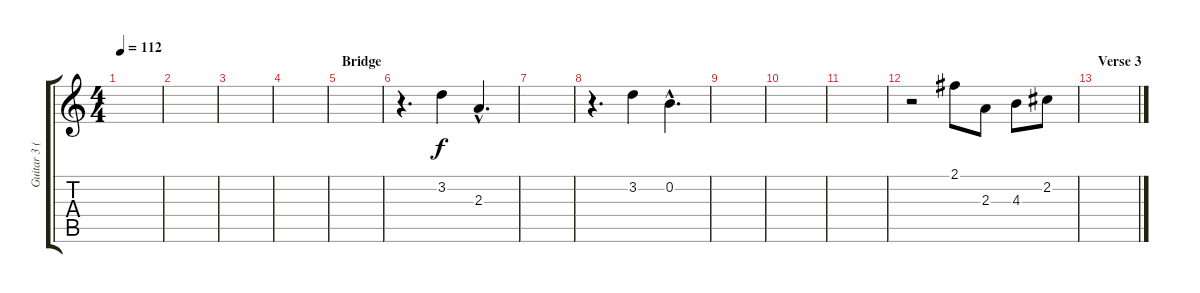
\track ("Guitar 3 (Electric)" "Guitar 3 (") {instrument electricguitarclean}
\staff {score tabs}
\tuning (E4 B3 G3 D3 A2 E2) {hide}
\ts (4 4)
\tempo 112
\clef g2
\ks c
|
|
|
|
\section ("" "Bridge")
|
r.4{d volume 12} 3.2.4 2.3{hac}.4{d} |
|
r.4{d} 3.2.4 0.2{hac}.4{d} |
|
|
|
r.2 2.1.8{volume 13} 2.3.8 4.3.8 2.2.8 |
\section ("" "Verse 3")
